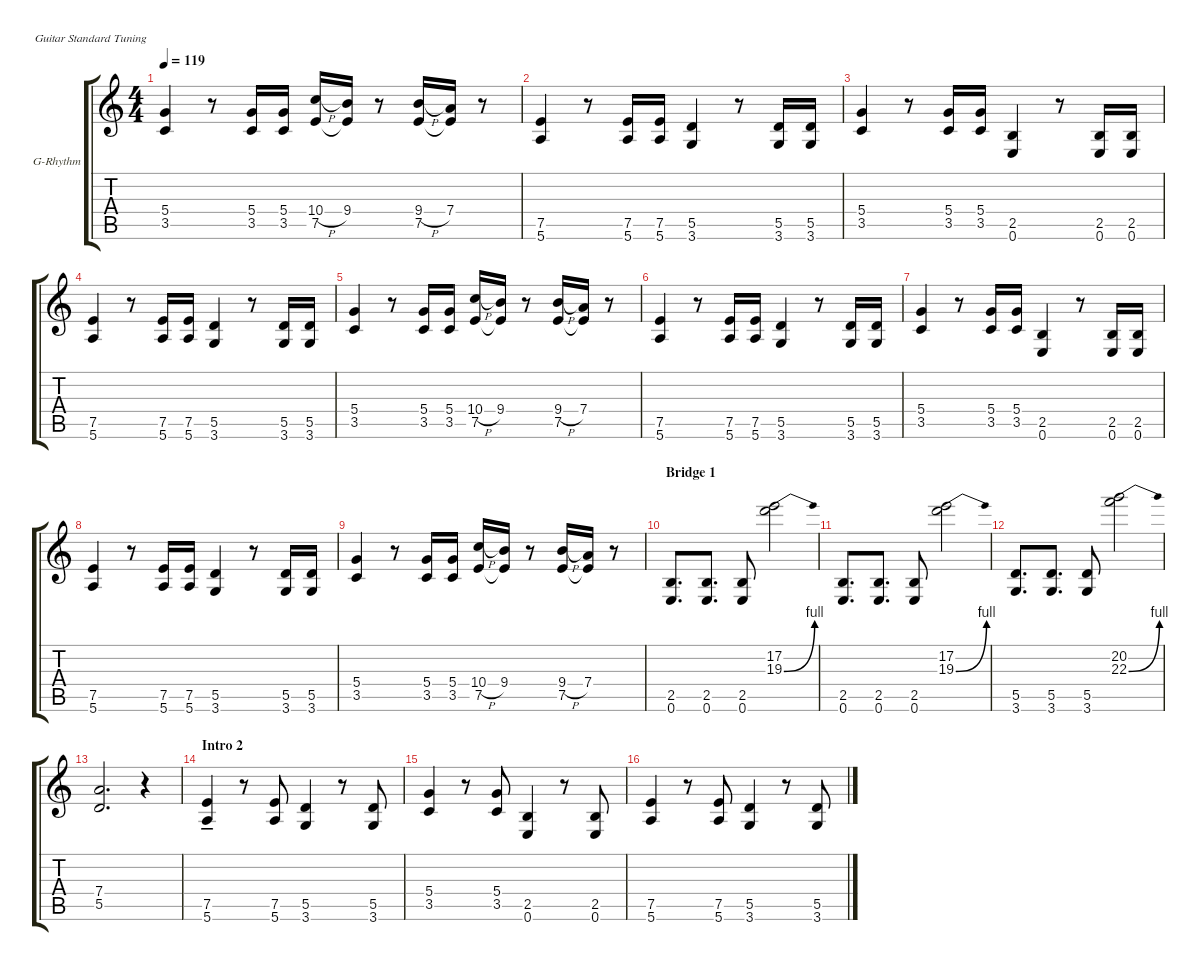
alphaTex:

\hideDynamics
\bracketExtendMode groupsimilarinstruments
\firstSystemTrackNameOrientation horizontal
\otherSystemsTrackNameOrientation horizontal
\track ("Guitar Rhytnm" "G-Rhythm") {instrument electricguitarclean}
\staff {score tabs}
\tuning (E4 B3 G3 D3 A2 E2)
\ts (4 4)
\tempo 119
\clef g2
\ks c
(5.4 3.5).4{dy mf} r.8 (5.4 3.5).16 (5.4 3.5).16 (10.4{h} 7.5).16 (9.4 7.5{t}).16 r.8 (9.4{h} 7.5).16 (7.4 7.5{t}).16 r.8 |
(7.5 5.6).4 r.8 (5.6 7.5).16 (5.6 7.5).16 (5.5 3.6).4 r.8 (3.6 5.5).16 (3.6 5.5).16 |
(5.4 3.5).4 r.8 (5.4 3.5).16 (5.4 3.5).16 (0.6 2.5).4 r.8 (0.6 2.5).16 (0.6 2.5).16 |
(7.5 5.6).4 r.8 (5.6 7.5).16 (5.6 7.5).16 (5.5 3.6).4 r.8 (3.6 5.5).16 (3.6 5.5).16 |
(5.4 3.5).4 r.8 (5.4 3.5).16 (5.4 3.5).16 (10.4{h} 7.5).16 (9.4 7.5{t}).16 r.8 (9.4{h} 7.5).16 (7.4 7.5{t}).16 r.8 |
(7.5 5.6).4 r.8 (5.6 7.5).16 (5.6 7.5).16 (5.5 3.6).4 r.8 (3.6 5.5).16 (3.6 5.5).16 |
(5.4 3.5).4 r.8 (5.4 3.5).16 (5.4 3.5).16 (0.6 2.5).4 r.8 (0.6 2.5).16 (0.6 2.5).16 |
(7.5 5.6).4 r.8 (5.6 7.5).16 (5.6 7.5).16 (5.5 3.6).4 r.8 (3.6 5.5).16 (3.6 5.5).16 |
(5.4 3.5).4 r.8 (5.4 3.5).16 (5.4 3.5).16 (10.4{h} 7.5).16 (9.4 7.5{t}).16 r.8 (9.4{h} 7.5).16 (7.4 7.5{t}).16 r.8 |
\section ("" "Bridge 1")
(0.6 2.5).8{d} (0.6 2.5).8{d} (0.6 2.5).8 (17.2 19.3{be (bend 0 0 30.599999999999998 4)}).2 |
(0.6 2.5).8{d} (0.6 2.5).8{d} (0.6 2.5).8 (17.2 19.3{be (bend 0 0 30.599999999999998 4)}).2 |
(5.5 3.6).8{d} (5.5 3.6).8{d} (5.5 3.6).8 (20.2 22.3{be (bend 0 0 30.599999999999998 4)}).2 |
(7.4 5.5).2{d} r.4 |
\section ("" "Intro 2")
(7.5 5.6{ten}).4 r.8 (7.5 5.6).8 (3.6 5.5).4 r.8 (5.5 3.6).8 |
(5.4 3.5).4 r.8 (3.5 5.4).8 (2.5 0.6).4 r.8 (2.5 0.6).8 |
(7.5 5.6).4 r.8 (7.5 5.6).8 (3.6 5.5).4 r.8 (5.5 3.6).8
